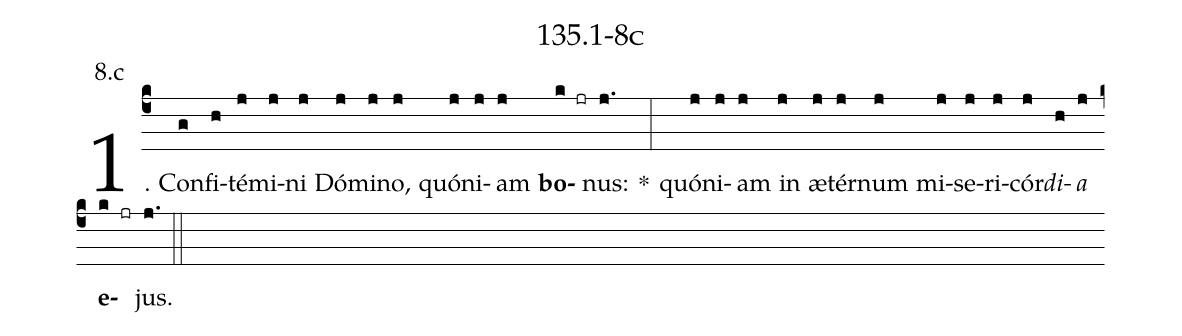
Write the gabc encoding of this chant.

name: 135.1-8c;
annotation: 8.c;
%%
(c4)1. Con(g)fi(h)té(j)mi(j)ni(j) Dó(j)mi(j)no,(j) quón(j)i(j)am(j) <b>bo</b>(k jr)nus:(j.) *(:) quón(j)i(j)am(j) in(j) æ(j)tér(j)num(j) mi(j)se(j)ri(j)cór(j)<i>di</i>(h)<i>a</i>(j) <b>e</b>(k jr)jus.(j.) (::)
